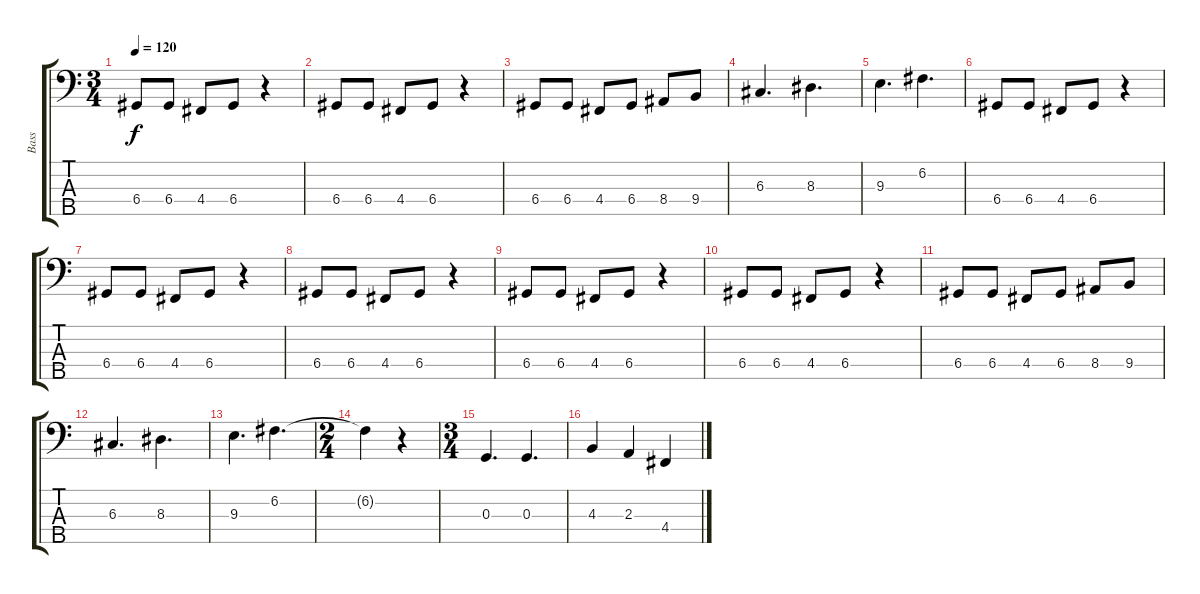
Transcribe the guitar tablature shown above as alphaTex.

\track ("Bass" "Bass") {instrument electricbassfinger}
\staff {score tabs}
\tuning (F2 C2 G1 D1 A0) {hide}
\ts (3 4)
\tempo 120
\clef f4
\ks c
6.4.8{dy f} 6.4.8 4.4.8 6.4.8 r.4 |
6.4.8 6.4.8 4.4.8 6.4.8 r.4 |
6.4.8 6.4.8 4.4.8 6.4.8 8.4.8 9.4.8 |
6.3.4{d} 8.3.4{d} |
9.3.4{d} 6.2.4{d} |
6.4.8 6.4.8 4.4.8 6.4.8 r.4 |
6.4.8 6.4.8 4.4.8 6.4.8 r.4 |
6.4.8 6.4.8 4.4.8 6.4.8 r.4 |
6.4.8 6.4.8 4.4.8 6.4.8 r.4 |
6.4.8 6.4.8 4.4.8 6.4.8 r.4 |
6.4.8 6.4.8 4.4.8 6.4.8 8.4.8 9.4.8 |
6.3.4{d} 8.3.4{d} |
9.3.4{d} 6.2.4{d} |
\ts (2 4)
6.2{t}.4 r.4 |
\ts (3 4)
0.3.4{d} 0.3.4{d} |
4.3.4 2.3.4 4.4.4
